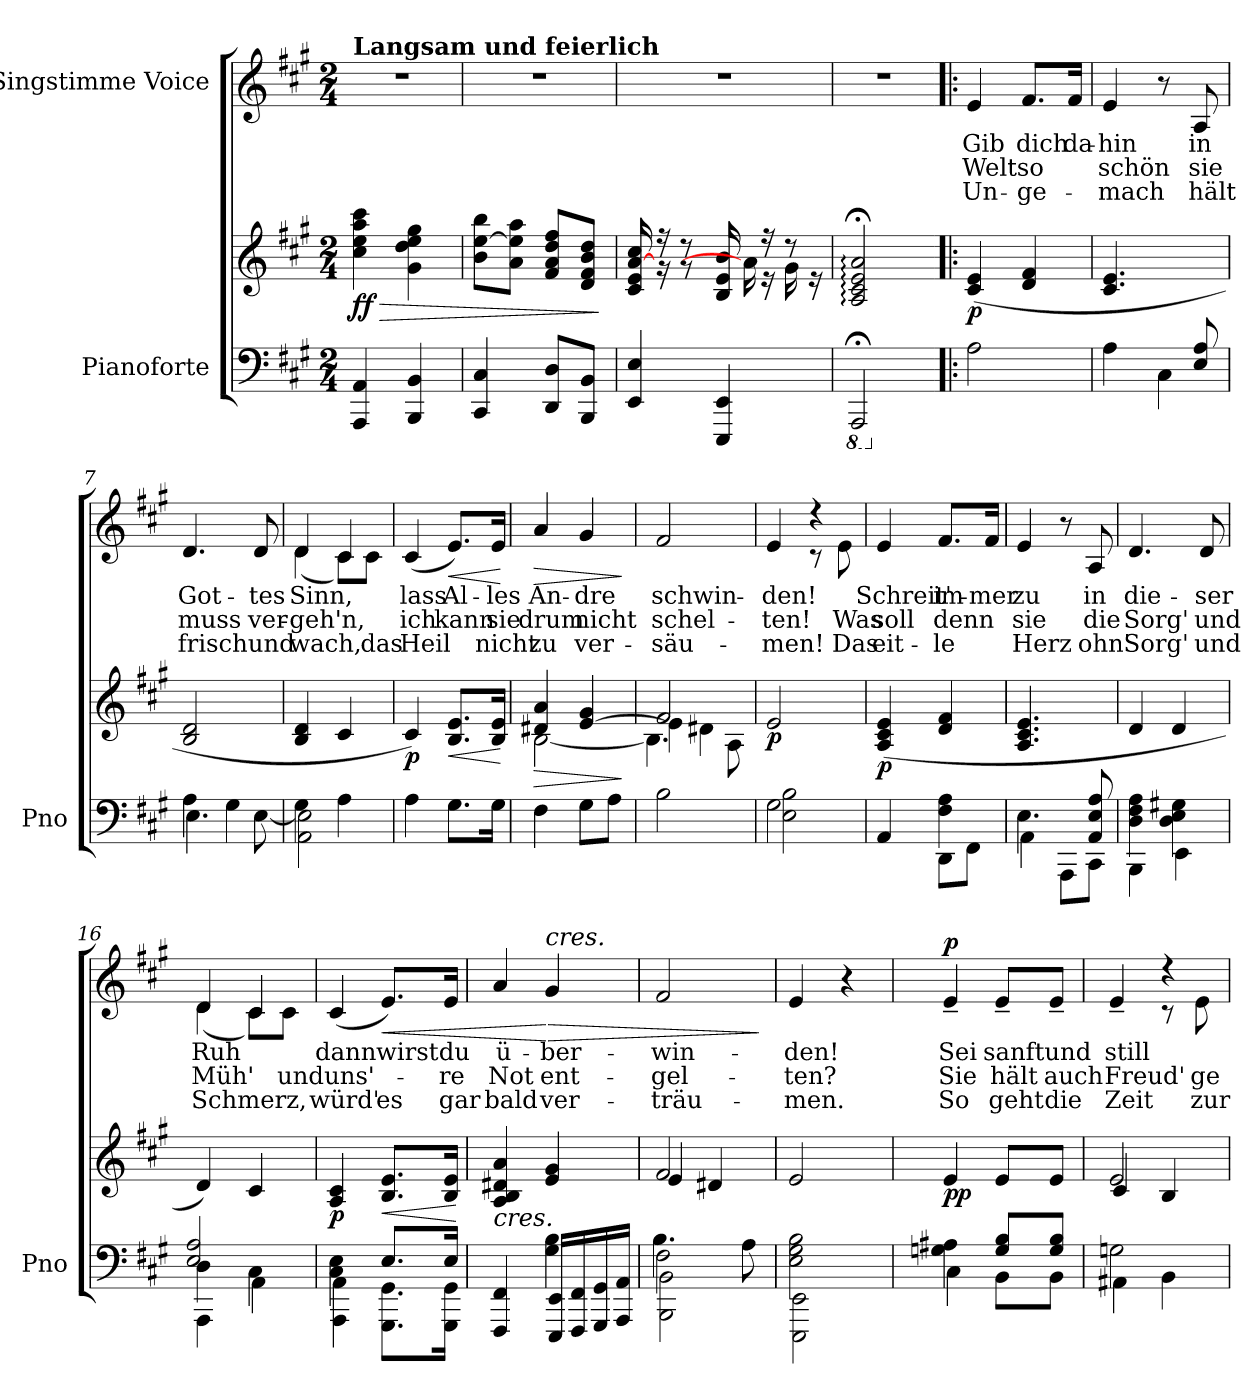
**kern	**kern	**dynam	**kern	**text	**text	**text	**dynam
*part2	*part2	*part2	*part1	*part1	*part1	*part1	*part1
*staff3	*staff2	*staff2/3	*staff1	*staff1	*staff1	*staff1	*staff1
*I"Pianoforte	*	*	*I"Singstimme Voice	*	*	*	*
*I'Pno	*	*	*	*	*	*	*
*clefF4	*clefG2	*	*clefG2	*	*	*	*
*k[f#c#g#]	*k[f#c#g#]	*	*k[f#c#g#]	*	*	*	*
*M2/4	*M2/4	*	*M2/4	*	*	*	*
=1	=1	=1	=1	=1	=1	=1	=1
!	!	!	!LO:TX:a:B:t=Langsam und feierlich	!	!	!	!
!	!	!LO:HP:b	!	!	!	!	!
!	!	!LO:DY:n=1:b	!	!	!	!	!
4AAA/ 4AA/	4cc#\ 4ee\ 4aa\ 4ccc#\	> ff	2r	.	.	.	.
4BBB/ 4BB/	4g#\ 4dd\ 4ee\ 4gg#\	.	.	.	.	.	.
=2	=2	=2	=2	=2	=2	=2	=2
4CC#/ 4C#/	8b\ [8ee\ 8bb\L	.	2r	.	.	.	.
.	8a\ 8ee\] 8aa\J	.	.	.	.	.	.
8DD/ 8D/L	8f#/ 8a/ 8dd/ 8ff#/L	.	.	.	.	.	.
8BBB/ 8BB/J	8d/ 8f#/ 8b/ 8dd/J	.	.	.	.	.	.
.	.	]	.	.	.	.	.
=3	=3	=3	=3	=3	=3	=3	=3
*	*^	*	*	*	*	*	*
4EE/ 4E/	16c#/ 16e/ [16a/ 16cc#/	16ryy	.	2r	.	.	.	.
.	16r	16r	.	.	.	.	.	.
.	8r	8r	.	.	.	.	.	.
4EEE/ 4EE/	16B/ 16e/ 16b/	16a\]	.	.	.	.	.	.
.	16r	16r	.	.	.	.	.	.
.	8r	16g#\	.	.	.	.	.	.
.	.	16r	.	.	.	.	.	.
*	*v	*v	*	*	*	*	*	*
=4	=4	=4	=4	=4	=4	=4	=4
*8ba	*	*	*	*	*	*	*
2AAAA;</	2A/:;< 2c#/:;< 2e/:;< 2a/:;<	.	2r	.	.	.	.
=5!|:	=5!|:	=5!|:	=5!|:	=5!|:	=5!|:	=5!|:	=5!|:
*X8ba	*	*	*	*	*	*	*
!	!	!LO:DY:b	!	!	!	!	!
2A\	(4c#/ 4e/	p	4e/	Gib	Welt	Un-	.
.	4d/ 4f#/	.	8.f#/L	dich	so	-ge-	.
.	.	.	16f#/Jk	da-	.	.	.
=6	=6	=6	=6	=6	=6	=6	=6
*^	*	*	*	*	*	*	*
4.ryy	4A\	4.c#/ 4.e/	.	4e/	-hin	schön	-mach	.
.	4C#\	.	.	8r	.	.	.	.
8E/ 8A/	.	8ryy	.	8A/	in	sie	hält	.
=7	=7	=7	=7	=7	=7	=7	=7	=7
4A\	4.E\	2B/ 2d/	.	4.d/	Got-	muss	frisch	.
4G#\	.	.	.	.	.	.	.	.
.	[8E\	.	.	8d/	-tes	ver-	und	.
=8	=8	=8	=8	=8	=8	=8	=8	=8
*	*	*	*	*^	*	*	*	*
4G#\	2AA\ 2E\]	4B/ 4d/	.	4d/	(4d	Sinn,	-geh'n,	wach,	.
4A\	.	4c#/	.	4c#/	8c#\L)	.	.	.	.
.	.	.	.	.	8c#\J	.	.	das	.
*v	*v	*	*	*	*	*	*	*	*
=9	=9	=9	=9	=9	=9	=9	=9	=9
!	!	!LO:DY:b	!	!	!	!	!	!
*	*	*	*v	*v	*	*	*	*
4A\	4c#/)	p	(4c#/	lass	ich	Heil	.
!	!	!LO:HP:b	!	!	!	!	!LO:HP:b
8.G#\L	8.B/ 8.e/L	<	8.e/L)	Al-	kann	.	<
16G#\Jk	16B/ 16e/Jk	.	16e/Jk	-les	sie	nicht	.
.	.	[	.	.	.	.	[
=10	=10	=10	=10	=10	=10	=10	=10
!	!	!LO:HP:b	!	!	!	!	!LO:HP:b
*	*^	*	*	*	*	*	*
4F#\	4d#X/ 4a/	[2B\	>	4a/	An-	drum	zu	>
8G#\L	[4e/ 4g#/	.	.	4g#/	-dre	nicht	ver-	.
8A\J	.	.	.	.	.	.	.	.
*	*v	*v	*	*	*	*	*	*
.	.	]	.	.	.	.	]
=11	=11	=11	=11	=11	=11	=11	=11
*	*^	*	*	*	*	*	*
*	*	*^	*	*	*	*	*	*
2B\	2f#/	4e\]	4.B\]	.	2f#/	schwin-	schel-	-säu-	.
.	.	4d#X\	.	.	.	.	.	.	.
.	.	.	8A\	.	.	.	.	.	.
=12	=12	=12	=12	=12	=12	=12	=12	=12	=12
*^	*	*	*	*	*^	*	*	*	*
!	!	!	!	!	!LO:DY:b	!	!	!	!	!	!
*	*	*v	*v	*v	*	*	*	*	*	*	*
2G#\	2E\ 2B\	2e/	p	4e/	4ryy	-den!	-ten!	-men!	.
.	.	.	.	4r	8r	.	.	.	.
.	.	.	.	.	8e\	.	Was	Das	.
=13	=13	=13	=13	=13	=13	=13	=13	=13	=13
!	!	!	!LO:DY:b	!	!	!	!	!	!
*	*	*	*	*v	*v	*	*	*	*
4ryy	4AA/	(4A/ 4c#/ 4e/	p	4e/	Schreit'	soll	eit-	.
4F#\ 4A\	8DD\L	4d/ 4f#/	.	8.f#/L	im-	denn	-le	.
.	8FF#\J	.	.	.	.	.	.	.
.	.	.	.	16f#/Jk	-mer	.	.	.
=14	=14	=14	=14	=14	=14	=14	=14	=14
*	*^	*	*	*	*	*	*	*
4.ryy	4.E\	4AA\	4.A/ 4.c#/ 4.e/	.	4e/	zu	sie	Herz	.
.	.	8AAA\L	.	.	8r	.	.	.	.
8AA/ 8E/ 8A/	8ryy	8CC#\J	8ryy	.	8A/	in	die	ohn'	.
*	*v	*v	*	*	*	*	*	*	*
=15	=15	=15	=15	=15	=15	=15	=15	=15
4D\ 4F#\ 4A\	4BBB\	4d/	.	4.d/	die-	Sorg'	Sorg'	.
4D\ 4E\ 4G#X\	4EE\	4d/	.	.	.	.	.	.
.	.	.	.	8d/	-ser	und	und	.
=16	=16	=16	=16	=16	=16	=16	=16	=16
*	*^	*	*	*^	*	*	*	*
4D\	2E/ 2A/	4AAA\	4d/)	.	4d/	(4d	Ruh	Müh'	Schmerz,	.
4C#\	.	4AA\	4c#/	.	4c#/	8c#\L)	.	.	.	.
.	.	.	.	.	.	8c#\J	.	und	.	.
*	*v	*v	*	*	*	*	*	*	*	*
=17	=17	=17	=17	=17	=17	=17	=17	=17	=17
!	!	!	!LO:DY:b	!	!	!	!	!	!
*	*	*	*	*v	*v	*	*	*	*
4C#\ 4E\	4AAA\ 4AA\	4A/ 4c#/	p	(4c#/	dann	uns'-	würd'	.
!	!	!	!LO:HP:b	!	!	!	!	!LO:HP:b
8.E/L	8.GGG#\ 8.GG#\L	8.B/ 8.e/L	<	8.e/L)	wirst	.	es	<
16E/Jk	16GGG#\ 16GG#\Jk	16B/ 16e/Jk	.	16e/Jk	du	-re	gar	.
*v	*v	*	*	*	*	*	*	*
.	.	[	.	.	.	.	.
=18	=18	=18	=18	=18	=18	=18	=18
*^	*	*	*	*	*	*	*
!	!	!LO:TX:b:i:t=cres.	!	!	!	!	!	!
4ryy	4FFF#/ 4FF#/	4A/ 4B/ 4d#X/ 4a/	.	4a/	ü-	Not	bald	.
!	!	!	!	!LO:TX:a:i:t=cres.	!	!	!	!
!	!	!	!	!	!	!	!	!LO:HP:n=1:b
4G#\ 4B\	16EEE/ 16EE/LL	4e/ 4g#/	.	4g#/	-ber-	ent-	ver-	[ >
.	16FFF#/ 16FF#/	.	.	.	.	.	.	.
.	16GGG#/ 16GG#/	.	.	.	.	.	.	.
.	16AAA/ 16AA/JJ	.	.	.	.	.	.	.
=19	=19	=19	=19	=19	=19	=19	=19	=19
*	*^	*^	*	*	*	*	*	*
2F#\	4.B\	2BBB\ 2BB\	2f#/	4e/	.	2f#/	-win-	-gel-	-träu-	.
.	.	.	.	4d#X/	.	.	.	.	.	.
.	8A\	.	.	.	.	.	.	.	.	.
*v	*v	*v	*	*	*	*	*	*	*	*
*	*v	*v	*	*	*	*	*	*
.	.	.	.	.	.	.	]
=20	=20	=20	=20	=20	=20	=20	=20
*^	*	*	*	*	*	*	*
2E\ 2G#\ 2B\	2EEE\ 2EE\	2e/	.	4e/	-den!	-ten?	-men.	.
.	.	.	.	4r	.	.	.	.
=21	=21	=21	=21	=21	=21	=21	=21	=21
!	!	!	!LO:DY:b	!	!	!	!	!LO:DY:a
4Gn\ 4A#X\	4C#\	4e/	pp	4e~>/	Sei	Sie	So	p
8G/ 8B/L	8BB\L	8e/L	.	8e~>/L	sanft	hält	geht	.
8G/ 8B/J	8BB\J	8e/J	.	8e~>/J	und	auch	die	.
=22	=22	=22	=22	=22	=22	=22	=22	=22
*	*	*^	*	*^	*	*	*	*
2Gn\	4AA#X\	2e/	4c#/	.	4e~/	4ryy	still	Freud'	Zeit	.
.	4BB\	.	4B/	.	4r	8r	.	.	.	.
.	.	.	.	.	.	8e!\	.	ge-	zur	.
*v	*v	*	*	*	*v	*v	*	*	*	*
*	*v	*v	*	*	*	*	*	*
=	=	=	=	=	=	=	=
*-	*-	*-	*-	*-	*-	*-	*-
